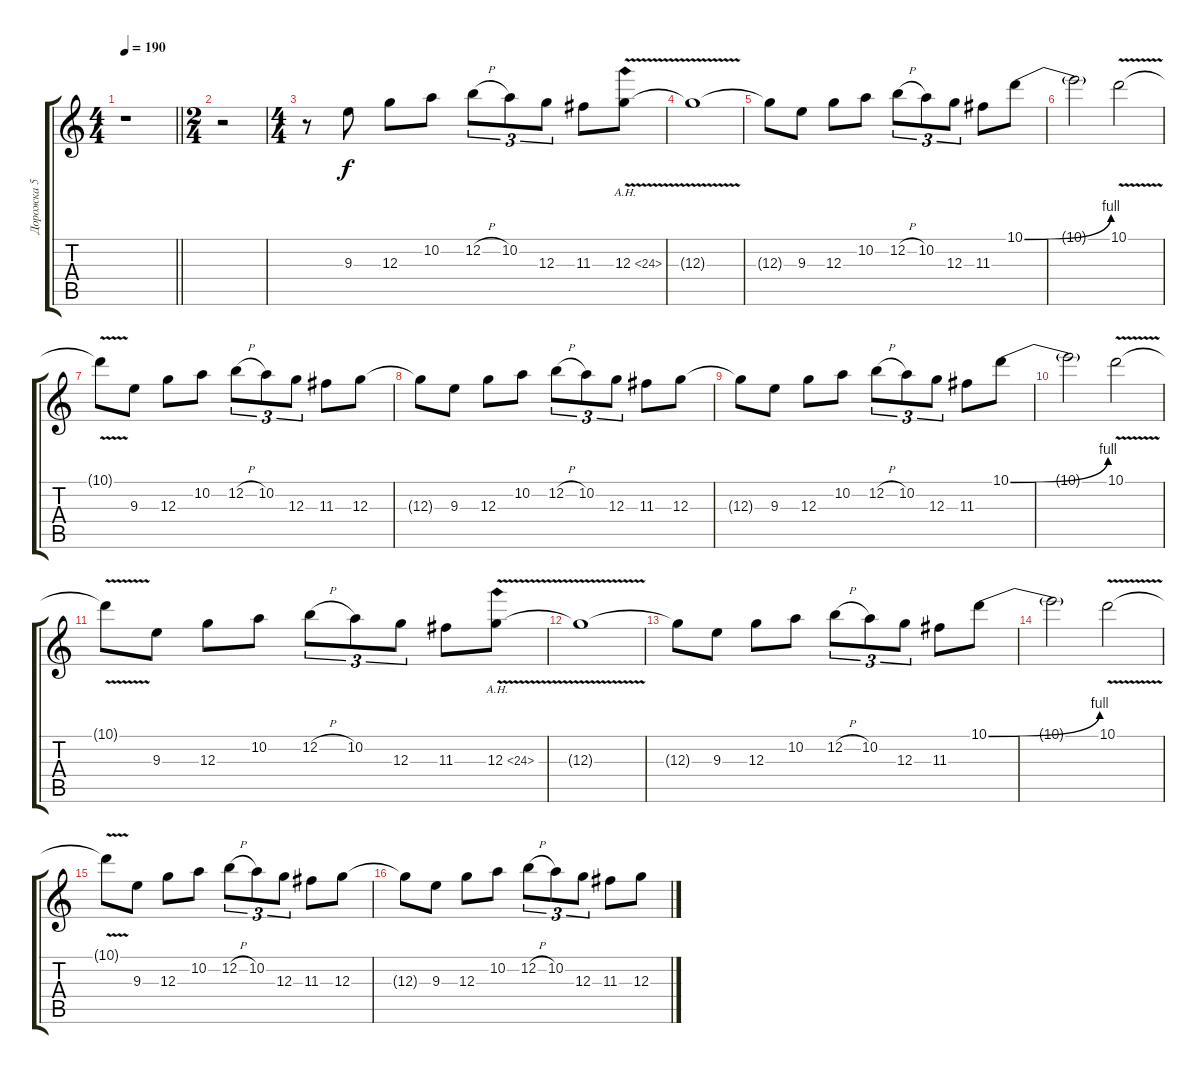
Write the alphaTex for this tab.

\track ("Дорожка 5" "Дорожка 5") {instrument overdrivenguitar}
\staff {score tabs}
\tuning (E4 B3 G3 D3 A2 E2) {hide}
\ts (4 4)
\tempo 190
\clef g2
\barLineRight lightlight
\ks c
r.1{dy f} |
\ts (2 4)
r.2 |
\ts (4 4)
r.8{volume 6} 9.3.8 12.3.8 10.2.8 12.2{h}.8{tu (3 2)} 10.2.8{tu (3 2)} 12.3.8{tu (3 2)} 11.3.8 12.3{ah 12 v}.8 |
12.3{t}.1 |
12.3{t}.8 9.3.8 12.3.8 10.2.8 12.2{h}.8{tu (3 2)} 10.2.8{tu (3 2)} 12.3.8{tu (3 2)} 11.3.8 10.1{be (bend 0 0 60 4)}.8 |
10.1{t}.2 10.1{v}.2 |
10.1{t}.8 9.3.8 12.3.8 10.2.8 12.2{h}.8{tu (3 2)} 10.2.8{tu (3 2)} 12.3.8{tu (3 2)} 11.3.8 12.3.8 |
12.3{t}.8 9.3.8 12.3.8 10.2.8 12.2{h}.8{tu (3 2)} 10.2.8{tu (3 2)} 12.3.8{tu (3 2)} 11.3.8 12.3.8 |
12.3{t}.8 9.3.8 12.3.8 10.2.8 12.2{h}.8{tu (3 2)} 10.2.8{tu (3 2)} 12.3.8{tu (3 2)} 11.3.8 10.1{be (bend 0 0 60 4)}.8 |
10.1{t}.2 10.1{v}.2 |
10.1{t}.8 9.3.8 12.3.8 10.2.8 12.2{h}.8{tu (3 2)} 10.2.8{tu (3 2)} 12.3.8{tu (3 2)} 11.3.8 12.3{ah 12 v}.8 |
12.3{t}.1 |
12.3{t}.8 9.3.8 12.3.8 10.2.8 12.2{h}.8{tu (3 2)} 10.2.8{tu (3 2)} 12.3.8{tu (3 2)} 11.3.8 10.1{be (bend 0 0 60 4)}.8 |
10.1{t}.2 10.1{v}.2 |
10.1{t}.8 9.3.8 12.3.8 10.2.8 12.2{h}.8{tu (3 2)} 10.2.8{tu (3 2)} 12.3.8{tu (3 2)} 11.3.8 12.3.8 |
12.3{t}.8 9.3.8 12.3.8 10.2.8 12.2{h}.8{tu (3 2)} 10.2.8{tu (3 2)} 12.3.8{tu (3 2)} 11.3.8 12.3.8
